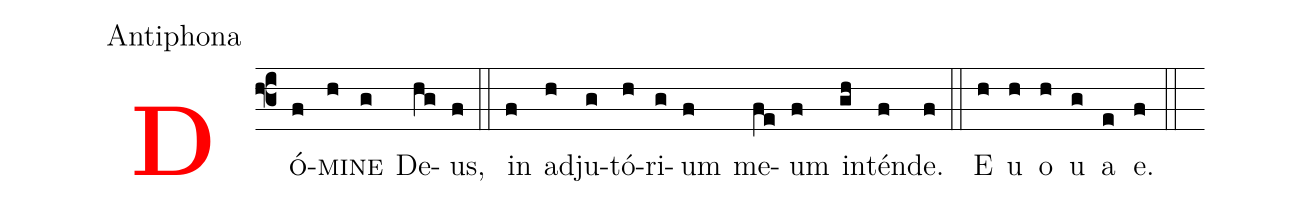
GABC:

office-part: Antiphona;
%%
<v>\bf\textcolor{red}{D}</v><v>\sc{ó}</v>(f3f)<v>\sc{mi}</v>(h)<v>\sc{ne}</v>(g) De(hg)us,(f) (::)
 in(f) ad(h)ju(g)tó(h)ri(g)um(f) me(fe)um(f) in(gh)tén(f)de.(f)
 (::) E(h) u(h) o(h) u(g) a(e) e.(f) (::)
